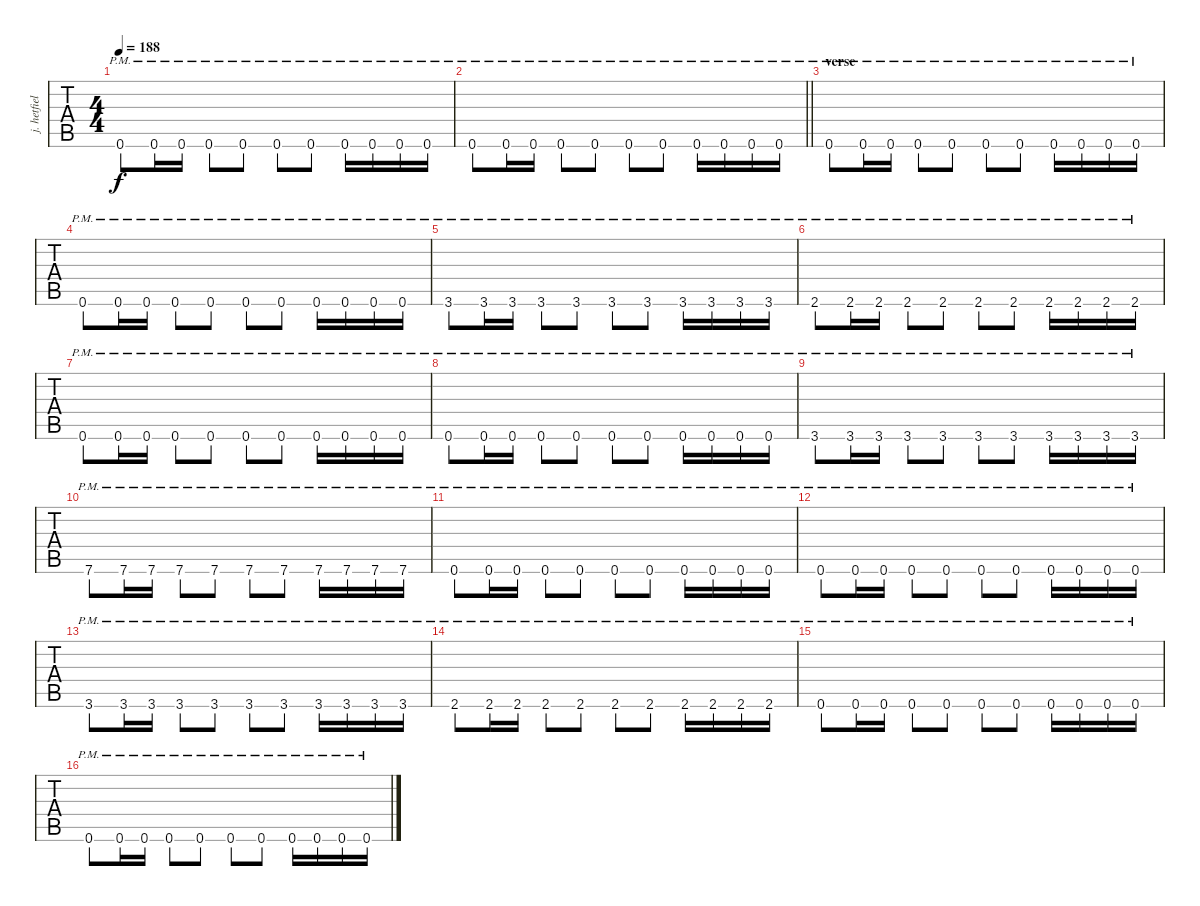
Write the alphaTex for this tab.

\track ("j. hetfield - rhythm guitar" "j. hetfiel") {instrument distortionguitar}
\staff {tabs}
\tuning (E4 B3 G3 D3 A2 E2) {hide}
\ts (4 4)
\tempo 188
\clef g2
\ks c
0.6{pm}.8{dy f} 0.6{pm}.16 0.6{pm}.16 0.6{pm}.8 0.6{pm}.8 0.6{pm}.8 0.6{pm}.8 0.6{pm}.16 0.6{pm}.16 0.6{pm}.16 0.6{pm}.16 |
\barLineRight lightlight
0.6{pm}.8 0.6{pm}.16 0.6{pm}.16 0.6{pm}.8 0.6{pm}.8 0.6{pm}.8 0.6{pm}.8 0.6{pm}.16 0.6{pm}.16 0.6{pm}.16 0.6{pm}.16 |
\section ("" "verse")
0.6{pm}.8 0.6{pm}.16 0.6{pm}.16 0.6{pm}.8 0.6{pm}.8 0.6{pm}.8 0.6{pm}.8 0.6{pm}.16 0.6{pm}.16 0.6{pm}.16 0.6{pm}.16 |
0.6{pm}.8 0.6{pm}.16 0.6{pm}.16 0.6{pm}.8 0.6{pm}.8 0.6{pm}.8 0.6{pm}.8 0.6{pm}.16 0.6{pm}.16 0.6{pm}.16 0.6{pm}.16 |
3.6{pm}.8 3.6{pm}.16 3.6{pm}.16 3.6{pm}.8 3.6{pm}.8 3.6{pm}.8 3.6{pm}.8 3.6{pm}.16 3.6{pm}.16 3.6{pm}.16 3.6{pm}.16 |
2.6{pm}.8 2.6{pm}.16 2.6{pm}.16 2.6{pm}.8 2.6{pm}.8 2.6{pm}.8 2.6{pm}.8 2.6{pm}.16 2.6{pm}.16 2.6{pm}.16 2.6{pm}.16 |
0.6{pm}.8 0.6{pm}.16 0.6{pm}.16 0.6{pm}.8 0.6{pm}.8 0.6{pm}.8 0.6{pm}.8 0.6{pm}.16 0.6{pm}.16 0.6{pm}.16 0.6{pm}.16 |
0.6{pm}.8 0.6{pm}.16 0.6{pm}.16 0.6{pm}.8 0.6{pm}.8 0.6{pm}.8 0.6{pm}.8 0.6{pm}.16 0.6{pm}.16 0.6{pm}.16 0.6{pm}.16 |
3.6{pm}.8 3.6{pm}.16 3.6{pm}.16 3.6{pm}.8 3.6{pm}.8 3.6{pm}.8 3.6{pm}.8 3.6{pm}.16 3.6{pm}.16 3.6{pm}.16 3.6{pm}.16 |
7.6{pm}.8 7.6{pm}.16 7.6{pm}.16 7.6{pm}.8 7.6{pm}.8 7.6{pm}.8 7.6{pm}.8 7.6{pm}.16 7.6{pm}.16 7.6{pm}.16 7.6{pm}.16 |
0.6{pm}.8 0.6{pm}.16 0.6{pm}.16 0.6{pm}.8 0.6{pm}.8 0.6{pm}.8 0.6{pm}.8 0.6{pm}.16 0.6{pm}.16 0.6{pm}.16 0.6{pm}.16 |
0.6{pm}.8 0.6{pm}.16 0.6{pm}.16 0.6{pm}.8 0.6{pm}.8 0.6{pm}.8 0.6{pm}.8 0.6{pm}.16 0.6{pm}.16 0.6{pm}.16 0.6{pm}.16 |
3.6{pm}.8 3.6{pm}.16 3.6{pm}.16 3.6{pm}.8 3.6{pm}.8 3.6{pm}.8 3.6{pm}.8 3.6{pm}.16 3.6{pm}.16 3.6{pm}.16 3.6{pm}.16 |
2.6{pm}.8 2.6{pm}.16 2.6{pm}.16 2.6{pm}.8 2.6{pm}.8 2.6{pm}.8 2.6{pm}.8 2.6{pm}.16 2.6{pm}.16 2.6{pm}.16 2.6{pm}.16 |
0.6{pm}.8 0.6{pm}.16 0.6{pm}.16 0.6{pm}.8 0.6{pm}.8 0.6{pm}.8 0.6{pm}.8 0.6{pm}.16 0.6{pm}.16 0.6{pm}.16 0.6{pm}.16 |
0.6{pm}.8 0.6{pm}.16 0.6{pm}.16 0.6{pm}.8 0.6{pm}.8 0.6{pm}.8 0.6{pm}.8 0.6{pm}.16 0.6{pm}.16 0.6{pm}.16 0.6{pm}.16
